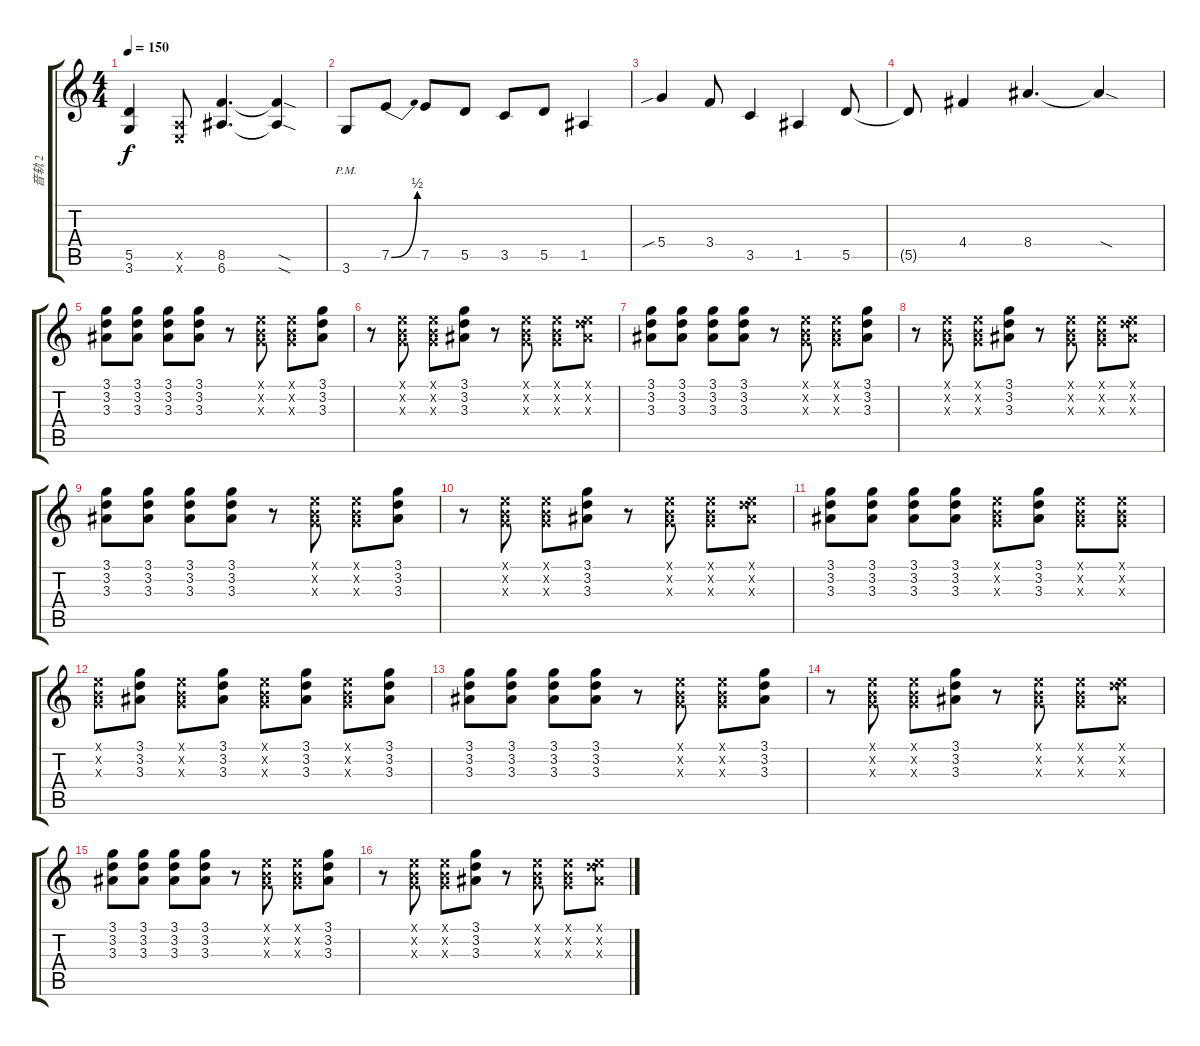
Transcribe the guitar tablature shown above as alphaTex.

\track ("音轨 2" "音轨 2") {instrument distortionguitar}
\staff {score tabs}
\tuning (E4 B3 G3 D3 A2 E2) {hide}
\ts (4 4)
\tempo 150
\clef g2
\ks c
(5.5 3.6).4{dy f} (0.5{x} 0.6{x}).8 (8.5 6.6).4{d} (8.5{sod t} 6.6{sod t}).4 |
3.6{pm}.8 7.5{be (bend 0 0 60 2)}.8 7.5.8 5.5.8 3.5.8 5.5.8 1.5.4 |
5.4{sib}.4 3.4.8 3.5.4 1.5.4 5.5.8 |
5.5{t}.8 4.4.4 8.4.4{d} 8.4{sod t}.4 |
(3.1 3.2 3.3).8 (3.1 3.2 3.3).8 (3.1 3.2 3.3).8 (3.1 3.2 3.3).8 r.8 (0.1{x} 0.2{x} 0.3{x}).8 (0.1{x} 0.2{x} 0.3{x}).8 (3.1 3.2 3.3).8 |
r.8 (0.1{x} 0.2{x} 0.3{x}).8 (0.1{x} 0.2{x} 0.3{x}).8 (3.1 3.2 3.3).8 r.8 (0.1{x} 0.2{x} 0.3{x}).8 (0.1{x} 0.2{x} 0.3{x}).8 (0.1{x} 3.2{x} 3.3{x}).8 |
(3.1 3.2 3.3).8 (3.1 3.2 3.3).8 (3.1 3.2 3.3).8 (3.1 3.2 3.3).8 r.8 (0.1{x} 0.2{x} 0.3{x}).8 (0.1{x} 0.2{x} 0.3{x}).8 (3.1 3.2 3.3).8 |
r.8 (0.1{x} 0.2{x} 0.3{x}).8 (0.1{x} 0.2{x} 0.3{x}).8 (3.1 3.2 3.3).8 r.8 (0.1{x} 0.2{x} 0.3{x}).8 (0.1{x} 0.2{x} 0.3{x}).8 (0.1{x} 3.2{x} 3.3{x}).8 |
(3.1 3.2 3.3).8 (3.1 3.2 3.3).8 (3.1 3.2 3.3).8 (3.1 3.2 3.3).8 r.8 (0.1{x} 0.2{x} 0.3{x}).8 (0.1{x} 0.2{x} 0.3{x}).8 (3.1 3.2 3.3).8 |
r.8 (0.1{x} 0.2{x} 0.3{x}).8 (0.1{x} 0.2{x} 0.3{x}).8 (3.1 3.2 3.3).8 r.8 (0.1{x} 0.2{x} 0.3{x}).8 (0.1{x} 0.2{x} 0.3{x}).8 (0.1{x} 3.2{x} 3.3{x}).8 |
(3.1 3.2 3.3).8 (3.1 3.2 3.3).8 (3.1 3.2 3.3).8 (3.1 3.2 3.3).8 (0.1{x} 0.2{x} 0.3{x}).8 (3.1 3.2 3.3).8 (0.1{x} 0.2{x} 0.3{x}).8 (0.1{x} 0.2{x} 0.3{x}).8 |
(0.1{x} 0.2{x} 0.3{x}).8 (3.1 3.2 3.3).8 (0.1{x} 0.2{x} 0.3{x}).8 (3.1 3.2 3.3).8 (0.1{x} 0.2{x} 0.3{x}).8 (3.1 3.2 3.3).8 (0.1{x} 0.2{x} 0.3{x}).8 (3.1 3.2 3.3).8 |
(3.1 3.2 3.3).8 (3.1 3.2 3.3).8 (3.1 3.2 3.3).8 (3.1 3.2 3.3).8 r.8 (0.1{x} 0.2{x} 0.3{x}).8 (0.1{x} 0.2{x} 0.3{x}).8 (3.1 3.2 3.3).8 |
r.8 (0.1{x} 0.2{x} 0.3{x}).8 (0.1{x} 0.2{x} 0.3{x}).8 (3.1 3.2 3.3).8 r.8 (0.1{x} 0.2{x} 0.3{x}).8 (0.1{x} 0.2{x} 0.3{x}).8 (0.1{x} 3.2{x} 3.3{x}).8 |
(3.1 3.2 3.3).8 (3.1 3.2 3.3).8 (3.1 3.2 3.3).8 (3.1 3.2 3.3).8 r.8 (0.1{x} 0.2{x} 0.3{x}).8 (0.1{x} 0.2{x} 0.3{x}).8 (3.1 3.2 3.3).8 |
r.8 (0.1{x} 0.2{x} 0.3{x}).8 (0.1{x} 0.2{x} 0.3{x}).8 (3.1 3.2 3.3).8 r.8 (0.1{x} 0.2{x} 0.3{x}).8 (0.1{x} 0.2{x} 0.3{x}).8 (0.1{x} 3.2{x} 3.3{x}).8
